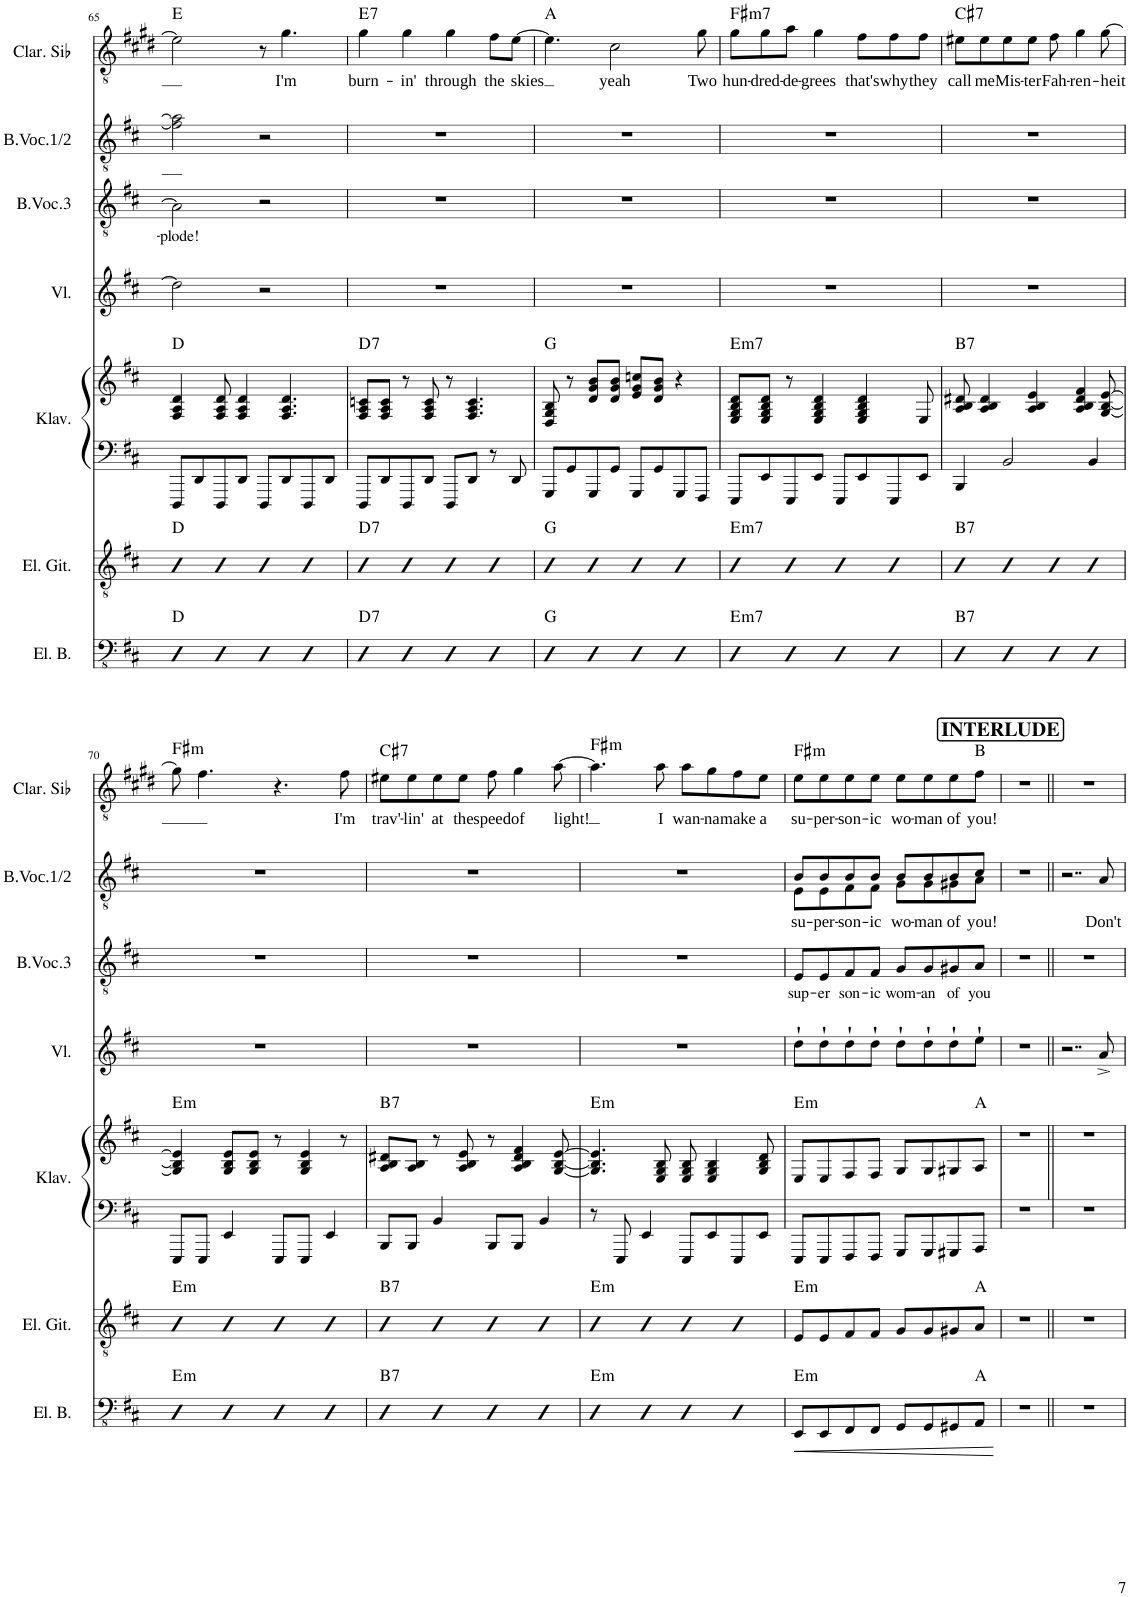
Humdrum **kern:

**kern	**dynam	**harte	**kern	**harte	**kern	**kern	**harte	**kern	**kern	**text	**kern	**text	**kern	**text	**harte
*part7	*part7	*part7	*part6	*part6	*part5	*part5	*part5	*part4	*part3	*part3	*part2	*part2	*part1	*part1	*part1
*staff8	*staff8	*	*staff7	*	*staff6	*staff5	*	*staff4	*staff3	*staff3	*staff2	*staff2	*staff1	*staff1	*
*I"Elektrischer Bass	*	*	*I"Elektrische Gitarre	*	*I"Klavier	*	*	*I"Violine	*I"Backing Vocals 3	*	*I"Backing Vocals 1/2	*	*I"Clarinette en Sib	*	*
*I'El. B.	*	*	*I'El. Git.	*	*I'Klav.	*	*	*I'Vl.	*I'B.Voc.3	*	*I'B.Voc.1/2	*	*I'Clar. Sib	*	*
!!LO:PB:g=z
*clefFv4	*	*	*clefGv2	*	*clefF4	*clefG2	*	*clefG2	*clefGv2	*	*clefGv2	*	*clefGv2	*	*
*	*	*	*	*	*	*	*	*	*	*	*	*	*Trd1c2	*	*
*k[f#c#]	*	*	*k[f#c#]	*	*k[f#c#]	*k[f#c#]	*	*k[f#c#]	*k[f#c#]	*	*k[f#c#]	*	*k[f#c#g#d#]	*	*
*M4/4	*	*	*M4/4	*	*M4/4	*M4/4	*	*M4/4	*M4/4	*	*M4/4	*	*M4/4	*	*
=65	=65	=65	=65	=65	=65	=65	=65	=65	=65	=65	=65	=65	=65	=65	=65
!	!	!	!	!	!	!	!	!	!	!LO:LY:b	!	!	!	!	!
4BBB	.	D:maj	4BBB	D:maj	8DDD/L	4F#/ 4A/ 4d/	D:maj	2dd\]	2A\]	-plode!	2f#\] 2a\]	.	2e\]	.	E:maj
.	.	.	.	.	8DD/	.	.	.	.	.	.	.	.	.	.
4BBB	.	.	4BBB	.	8DDD/	8F#/ 8A/ 8d/	.	.	.	.	.	.	.	.	.
.	.	.	.	.	8DD/J	4F#/ 4A/ 4d/	.	.	.	.	.	.	.	.	.
4BBB	.	.	4BBB	.	8DDD/L	.	.	2r	2r	.	2r	.	8r	.	.
!	!	!	!	!	!	!	!	!	!	!	!	!	!	!LO:LY:b	!
.	.	.	.	.	8DD/	4.F#/ 4.A/ 4.d/	.	.	.	.	.	.	4.g#\	I'm	.
4BBB	.	.	4BBB	.	8DDD/	.	.	.	.	.	.	.	.	.	.
.	.	.	.	.	8DD/J	.	.	.	.	.	.	.	.	.	.
=66	=66	=66	=66	=66	=66	=66	=66	=66	=66	=66	=66	=66	=66	=66	=66
!	!	!LO:H:kt=7	!	!LO:H:kt=7	!	!	!LO:H:kt=7	!	!	!	!	!	!	!LO:LY:b	!LO:H:kt=7
4BBB	.	D:7	4BBB	D:7	8DDD/L	8F#/ 8A/ 8cn/L	D:7	1r	1r	.	1r	.	4g#\	burn-	E:7
.	.	.	.	.	8DD/	8F#/ 8A/ 8c/J	.	.	.	.	.	.	.	.	.
!	!	!	!	!	!	!	!	!	!	!	!	!	!	!LO:LY:b	!
4BBB	.	.	4BBB	.	8DDD/	8r	.	.	.	.	.	.	4g#\	-in'	.
.	.	.	.	.	8DD/J	8F#/ 8A/ 8c/	.	.	.	.	.	.	.	.	.
!	!	!	!	!	!	!	!	!	!	!	!	!	!	!LO:LY:b	!
4BBB	.	.	4BBB	.	8DDD/L	8r	.	.	.	.	.	.	4g#\	through	.
.	.	.	.	.	8DD/J	4.F#/ 4.A/ 4.c/	.	.	.	.	.	.	.	.	.
!	!	!	!	!	!	!	!	!	!	!	!	!	!	!LO:LY:b	!
4BBB	.	.	4BBB	.	8r	.	.	.	.	.	.	.	8f#\L	the	.
!	!	!	!	!	!	!	!	!	!	!	!	!	!	!LO:LY:b	!
.	.	.	.	.	8DD/	.	.	.	.	.	.	.	[8e\J	skies	.
=67	=67	=67	=67	=67	=67	=67	=67	=67	=67	=67	=67	=67	=67	=67	=67
4BBB	.	G:maj	4BBB	G:maj	8GGG/L	8D/ 8G/ 8B/	G:maj	1r	1r	.	1r	.	4.e\]	.	A:maj
.	.	.	.	.	8GG/	8r	.	.	.	.	.	.	.	.	.
4BBB	.	.	4BBB	.	8GGG/	8d/ 8g/ 8b/L	.	.	.	.	.	.	.	.	.
!	!	!	!	!	!	!	!	!	!	!	!	!	!	!LO:LY:b	!
.	.	.	.	.	8GG/J	8d/ 8g/ 8b/J	.	.	.	.	.	.	2c#\	yeah	.
4BBB	.	.	4BBB	.	8GGG/L	8e/ 8g/ 8ccn/L	.	.	.	.	.	.	.	.	.
.	.	.	.	.	8GG/	8d/ 8g/ 8b/J	.	.	.	.	.	.	.	.	.
4BBB	.	.	4BBB	.	8GGG/	4r	.	.	.	.	.	.	.	.	.
!	!	!	!	!	!	!	!	!	!	!	!	!	!	!LO:LY:b	!
.	.	.	.	.	8FFF#/J	.	.	.	.	.	.	.	8g#\	Two	.
=68	=68	=68	=68	=68	=68	=68	=68	=68	=68	=68	=68	=68	=68	=68	=68
!	!	!LO:H:kt=m7	!	!LO:H:kt=m7	!	!	!LO:H:kt=m7	!	!	!	!	!	!	!LO:LY:b	!LO:H:kt=m7
4BBB	.	E:min7	4BBB	E:min7	8EEE/L	8E/ 8G/ 8B/ 8d/L	E:min7	1r	1r	.	1r	.	8g#\L	hun-	F#:min7
!	!	!	!	!	!	!	!	!	!	!	!	!	!	!LO:LY:b	!
.	.	.	.	.	8EE/	8E/ 8G/ 8B/ 8d/J	.	.	.	.	.	.	8g#\	-dred-	.
!	!	!	!	!	!	!	!	!	!	!	!	!	!	!LO:LY:b	!
4BBB	.	.	4BBB	.	8EEE/	8r	.	.	.	.	.	.	8a\J	-de-	.
!	!	!	!	!	!	!	!	!	!	!	!	!	!	!LO:LY:b	!
.	.	.	.	.	8EE/J	4E/ 4G/ 4B/ 4d/	.	.	.	.	.	.	4g#\	-grees	.
4BBB	.	.	4BBB	.	8EEE/L	.	.	.	.	.	.	.	.	.	.
!	!	!	!	!	!	!	!	!	!	!	!	!	!	!LO:LY:b	!
.	.	.	.	.	8EE/	4E/ 4G/ 4B/ 4d/	.	.	.	.	.	.	8f#\L	that's	.
!	!	!	!	!	!	!	!	!	!	!	!	!	!	!LO:LY:b	!
4BBB	.	.	4BBB	.	8EEE/	.	.	.	.	.	.	.	8f#\	why	.
!	!	!	!	!	!	!	!	!	!	!	!	!	!	!LO:LY:b	!
.	.	.	.	.	8EE/J	8E/	.	.	.	.	.	.	8f#\J	they	.
=69	=69	=69	=69	=69	=69	=69	=69	=69	=69	=69	=69	=69	=69	=69	=69
!	!	!LO:H:kt=7	!	!LO:H:kt=7	!	!	!LO:H:kt=7	!	!	!	!	!	!	!LO:LY:b	!LO:H:kt=7
4BBB	.	B:7	4BBB	B:7	4BBB/	8A/ 8B/ 8d#X/	B:7	1r	1r	.	1r	.	8e#X\L	call	C#:7
!	!	!	!	!	!	!	!	!	!	!	!	!	!	!LO:LY:b	!
.	.	.	.	.	.	4A/ 4B/ 4d#/	.	.	.	.	.	.	8e#\	me	.
!	!	!	!	!	!	!	!	!	!	!	!	!	!	!LO:LY:b	!
4BBB	.	.	4BBB	.	2BB/	.	.	.	.	.	.	.	8e#\	Mis-	.
!	!	!	!	!	!	!	!	!	!	!	!	!	!	!LO:LY:b	!
.	.	.	.	.	.	4A/ 4B/ 4e/	.	.	.	.	.	.	8e#\J	-ter	.
!	!	!	!	!	!	!	!	!	!	!	!	!	!	!LO:LY:b	!
4BBB	.	.	4BBB	.	.	.	.	.	.	.	.	.	8f#\	Fah-	.
!	!	!	!	!	!	!	!	!	!	!	!	!	!	!LO:LY:b	!
.	.	.	.	.	.	4A/ 4B/ 4d#/ 4f#/	.	.	.	.	.	.	4g#\	-ren-	.
4BBB	.	.	4BBB	.	4BB/	.	.	.	.	.	.	.	.	.	.
!	!	!	!	!	!	!	!	!	!	!	!	!	!	!LO:LY:b	!
.	.	.	.	.	.	[8G/ [8B/ [8e/	.	.	.	.	.	.	[8g#\	-heit	.
!!LO:LB:g=z
=70	=70	=70	=70	=70	=70	=70	=70	=70	=70	=70	=70	=70	=70	=70	=70
!	!	!LO:H:kt=m	!	!LO:H:kt=m	!	!	!LO:H:kt=m	!	!	!	!	!	!	!	!LO:H:kt=m
4BBB	.	E:min	4BBB	E:min	8EEE/L	4G/] 4B/] 4e/]	E:min	1r	1r	.	1r	.	8g#\]	.	F#:min
.	.	.	.	.	8EEE/J	.	.	.	.	.	.	.	4.f#\	.	.
4BBB	.	.	4BBB	.	4EE/	8G/ 8B/ 8e/L	.	.	.	.	.	.	.	.	.
.	.	.	.	.	.	8G/ 8B/ 8e/J	.	.	.	.	.	.	.	.	.
4BBB	.	.	4BBB	.	8EEE/L	8r	.	.	.	.	.	.	4.r	.	.
.	.	.	.	.	8EEE/J	4G/ 4B/ 4e/	.	.	.	.	.	.	.	.	.
4BBB	.	.	4BBB	.	4EE/	.	.	.	.	.	.	.	.	.	.
!	!	!	!	!	!	!	!	!	!	!	!	!	!	!LO:LY:b	!
.	.	.	.	.	.	8r	.	.	.	.	.	.	8f#\	I'm	.
=71	=71	=71	=71	=71	=71	=71	=71	=71	=71	=71	=71	=71	=71	=71	=71
!	!	!LO:H:kt=7	!	!LO:H:kt=7	!	!	!LO:H:kt=7	!	!	!	!	!	!	!LO:LY:b	!LO:H:kt=7
4BBB	.	B:7	4BBB	B:7	8BBB/L	8A/ 8B/ 8d#X/L	B:7	1r	1r	.	1r	.	8e#X\L	trav'-	C#:7
!	!	!	!	!	!	!	!	!	!	!	!	!	!	!LO:LY:b	!
.	.	.	.	.	8BBB/J	8A/ 8B/J	.	.	.	.	.	.	8e#\	-lin'	.
!	!	!	!	!	!	!	!	!	!	!	!	!	!	!LO:LY:b	!
4BBB	.	.	4BBB	.	4BB/	8r	.	.	.	.	.	.	8e#\	at	.
!	!	!	!	!	!	!	!	!	!	!	!	!	!	!LO:LY:b	!
.	.	.	.	.	.	8A/ 8B/ 8e/	.	.	.	.	.	.	8e#\J	the	.
!	!	!	!	!	!	!	!	!	!	!	!	!	!	!LO:LY:b	!
4BBB	.	.	4BBB	.	8BBB/L	8r	.	.	.	.	.	.	8f#\	speed	.
!	!	!	!	!	!	!	!	!	!	!	!	!	!	!LO:LY:b	!
.	.	.	.	.	8BBB/J	4A/ 4B/ 4d#/ 4f#/	.	.	.	.	.	.	4g#\	of	.
4BBB	.	.	4BBB	.	4BB/	.	.	.	.	.	.	.	.	.	.
!	!	!	!	!	!	!	!	!	!	!	!	!	!	!LO:LY:b	!
.	.	.	.	.	.	[8G/ [8B/ [8e/	.	.	.	.	.	.	[8a\	light!	.
=72	=72	=72	=72	=72	=72	=72	=72	=72	=72	=72	=72	=72	=72	=72	=72
!	!	!LO:H:kt=m	!	!LO:H:kt=m	!	!	!LO:H:kt=m	!	!	!	!	!	!	!	!LO:H:kt=m
4BBB	.	E:min	4BBB	E:min	8r	4.G/] 4.B/] 4.e/]	E:min	1r	1r	.	1r	.	4.a\]	.	F#:min
.	.	.	.	.	8EEE/	.	.	.	.	.	.	.	.	.	.
4BBB	.	.	4BBB	.	4EE/	.	.	.	.	.	.	.	.	.	.
!	!	!	!	!	!	!	!	!	!	!	!	!	!	!LO:LY:b	!
.	.	.	.	.	.	8E/ 8G/ 8B/	.	.	.	.	.	.	8a\	I	.
!	!	!	!	!	!	!	!	!	!	!	!	!	!	!LO:LY:b	!
4BBB	.	.	4BBB	.	8EEE/L	8E/ 8G/ 8B/	.	.	.	.	.	.	8a\L	wan-	.
!	!	!	!	!	!	!	!	!	!	!	!	!	!	!LO:LY:b	!
.	.	.	.	.	8EE/	4E/ 4G/ 4B/	.	.	.	.	.	.	8g#\	-na	.
!	!	!	!	!	!	!	!	!	!	!	!	!	!	!LO:LY:b	!
4BBB	.	.	4BBB	.	8EEE/	.	.	.	.	.	.	.	8f#\	make	.
!	!	!	!	!	!	!	!	!	!	!	!	!	!	!LO:LY:b	!
.	.	.	.	.	8EE/J	8G/ 8B/ 8d/	.	.	.	.	.	.	8e\J	a	.
=73	=73	=73	=73	=73	=73	=73	=73	=73	=73	=73	=73	=73	=73	=73	=73
!	!LO:HP:b	!LO:H:kt=m	!	!LO:H:kt=m	!	!	!LO:H:kt=m	!	!	!LO:LY:b	!	!LO:LY:b	!	!LO:LY:b	!LO:H:kt=m
*	*	*	*	*	*	*	*	*	*	*	*^	*	*	*	*
8EEE/L	<	E:min	8E/L	E:min	8EEE/L	8E/L	E:min	8dd`\L	8E/L	sup-	8B/L	8E\L	su-	8e\L	su-	F#:min
!	!	!	!	!	!	!	!	!	!	!LO:LY:b	!	!	!LO:LY:b	!	!LO:LY:b	!
8EEE/	.	.	8E/	.	8EEE/	8E/	.	8dd`\	8E/	-er	8B/	8E\	-per-	8e\	-per-	.
!	!	!	!	!	!	!	!	!	!	!LO:LY:b	!	!	!LO:LY:b	!	!LO:LY:b	!
8FFF#/	.	.	8F#/	.	8FFF#/	8F#/	.	8dd`\	8F#/	son-	8B/	8F#\	-son-	8e\	-son-	.
!	!	!	!	!	!	!	!	!	!	!LO:LY:b	!	!	!LO:LY:b	!	!LO:LY:b	!
8FFF#/J	.	.	8F#/J	.	8FFF#/J	8F#/J	.	8dd`\J	8F#/J	-ic	8B/J	8F#\J	-ic	8e\J	-ic	.
!	!	!	!	!	!	!	!	!	!	!LO:LY:b	!	!	!LO:LY:b	!	!LO:LY:b	!
8GGG/L	.	.	8G/L	.	8GGG/L	8G/L	.	8dd`\L	8G/L	wom-	8B/L	8G\L	wo-	8e\L	wo-	.
!	!	!	!	!	!	!	!	!	!	!LO:LY:b	!	!	!LO:LY:b	!	!LO:LY:b	!
8GGG/	.	.	8G/	.	8GGG/	8G/	.	8dd`\	8G/	-an	8B/	8G\	-man	8e\	-man	.
!	!	!	!	!	!	!	!	!	!	!LO:LY:b	!	!	!LO:LY:b	!	!LO:LY:b	!
8GGG#X/	.	.	8G#X/	.	8GGG#X/	8G#X/	.	8dd`\	8G#X/	of	8B/	8G#X\	of	8e\	of	.
!	!	!	!	!	!	!	!	!	!	!LO:LY:b	!	!	!LO:LY:b	!	!LO:LY:b	!
8AAA/J	.	A:maj	8A/J	A:maj	8AAA/J	8A/J	A:maj	8ee`\J	8A/J	you	8c#/J	8A\J	you!	8f#\J	you!	B:maj
*	*	*	*	*	*	*	*	*	*	*	*v	*v	*	*	*	*
.	[	.	.	.	.	.	.	.	.	.	.	.	.	.	.
=74	=74	=74	=74	=74	=74	=74	=74	=74	=74	=74	=74	=74	=74	=74	=74
1r	.	.	1r	.	1r	1r	.	1r	1r	.	1r	.	1r	.	.
!!LO:REH:place=s1:a:B:cj:fs=14:t=INTERLUDE
=75||	=75||	=75||	=75||	=75||	=75||	=75||	=75||	=75||	=75||	=75||	=75||	=75||	=75||	=75||	=75||
1r	.	.	1r	.	1r	1r	.	2..r	1r	.	2..r	.	1r	.	.
!	!	!	!	!	!	!	!	!	!	!	!	!LO:LY:b	!	!	!
.	.	.	.	.	.	.	.	8a^/	.	.	8A/	Don't	.	.	.
=	=	=	=	=	=	=	=	=	=	=	=	=	=	=	=
*-	*-	*-	*-	*-	*-	*-	*-	*-	*-	*-	*-	*-	*-	*-	*-
